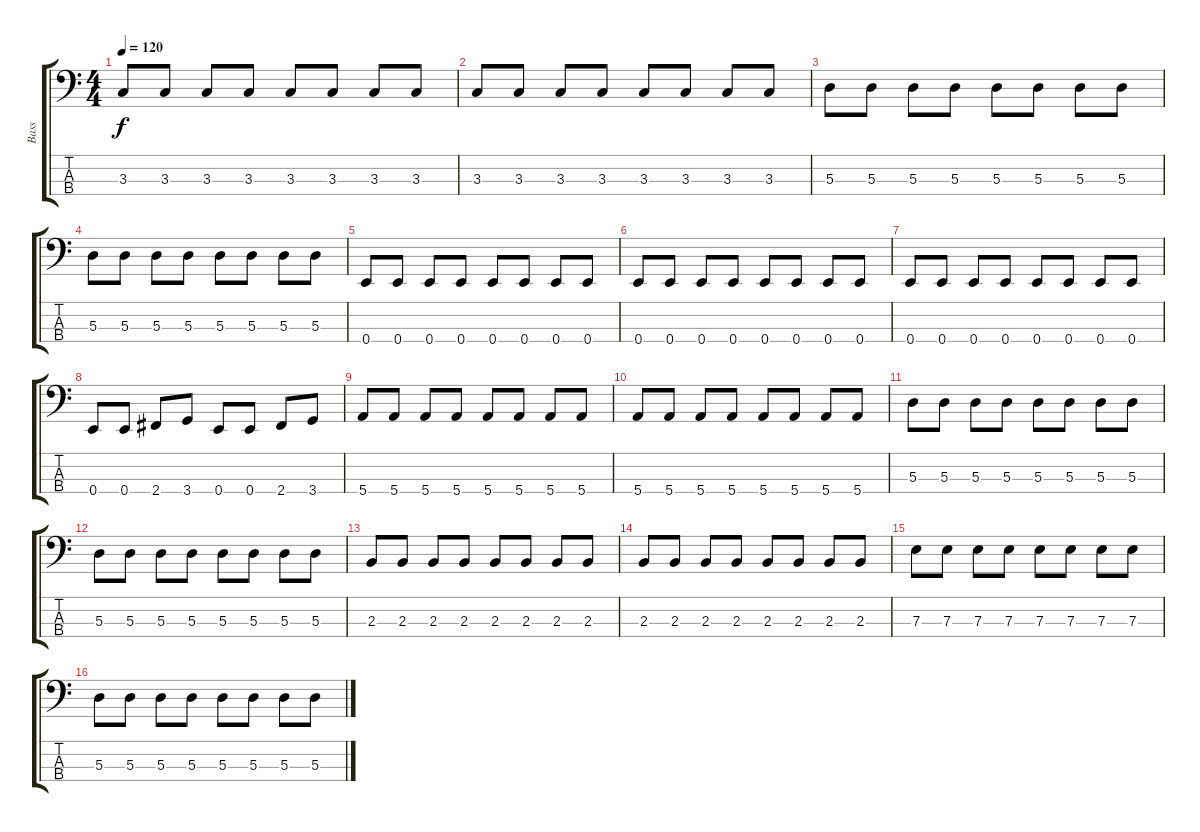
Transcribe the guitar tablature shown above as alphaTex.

\track ("Bass" "Bass") {instrument electricbassfinger}
\staff {score tabs}
\tuning (G2 D2 A1 E1) {hide}
\ts (4 4)
\tempo 120
\clef f4
\ks c
3.3.8{dy f} 3.3.8 3.3.8 3.3.8 3.3.8 3.3.8 3.3.8 3.3.8 |
3.3.8 3.3.8 3.3.8 3.3.8 3.3.8 3.3.8 3.3.8 3.3.8 |
5.3.8 5.3.8 5.3.8 5.3.8 5.3.8 5.3.8 5.3.8 5.3.8 |
5.3.8 5.3.8 5.3.8 5.3.8 5.3.8 5.3.8 5.3.8 5.3.8 |
0.4.8 0.4.8 0.4.8 0.4.8 0.4.8 0.4.8 0.4.8 0.4.8 |
0.4.8 0.4.8 0.4.8 0.4.8 0.4.8 0.4.8 0.4.8 0.4.8 |
0.4.8 0.4.8 0.4.8 0.4.8 0.4.8 0.4.8 0.4.8 0.4.8 |
0.4.8 0.4.8 2.4.8 3.4.8 0.4.8 0.4.8 2.4.8 3.4.8 |
5.4.8 5.4.8 5.4.8 5.4.8 5.4.8 5.4.8 5.4.8 5.4.8 |
5.4.8 5.4.8 5.4.8 5.4.8 5.4.8 5.4.8 5.4.8 5.4.8 |
5.3.8 5.3.8 5.3.8 5.3.8 5.3.8 5.3.8 5.3.8 5.3.8 |
5.3.8 5.3.8 5.3.8 5.3.8 5.3.8 5.3.8 5.3.8 5.3.8 |
2.3.8 2.3.8 2.3.8 2.3.8 2.3.8 2.3.8 2.3.8 2.3.8 |
2.3.8 2.3.8 2.3.8 2.3.8 2.3.8 2.3.8 2.3.8 2.3.8 |
7.3.8 7.3.8 7.3.8 7.3.8 7.3.8 7.3.8 7.3.8 7.3.8 |
5.3.8 5.3.8 5.3.8 5.3.8 5.3.8 5.3.8 5.3.8 5.3.8
